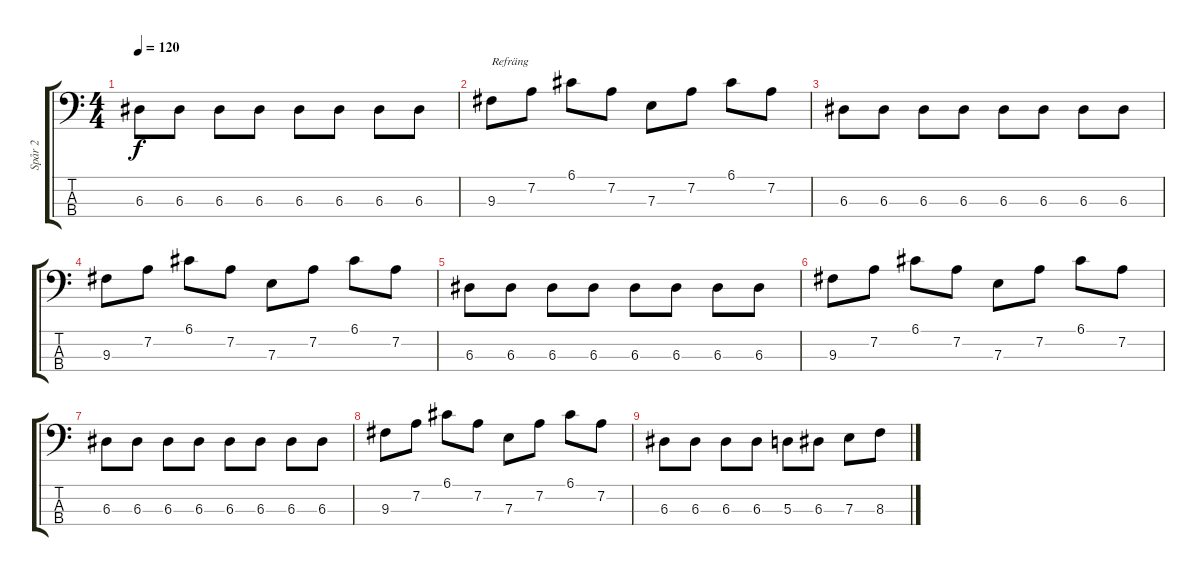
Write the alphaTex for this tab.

\track ("Spår 2" "Spår 2") {instrument electricbasspick}
\staff {score tabs}
\tuning (G2 D2 A1 E1) {hide}
\ts (4 4)
\tempo 120
\clef f4
\ks c
6.3.8{dy f} 6.3.8 6.3.8 6.3.8 6.3.8 6.3.8 6.3.8 6.3.8 |
9.3.8{txt "Refräng"} 7.2.8 6.1.8 7.2.8 7.3.8 7.2.8 6.1.8 7.2.8 |
6.3.8 6.3.8 6.3.8 6.3.8 6.3.8 6.3.8 6.3.8 6.3.8 |
9.3.8 7.2.8 6.1.8 7.2.8 7.3.8 7.2.8 6.1.8 7.2.8 |
6.3.8 6.3.8 6.3.8 6.3.8 6.3.8 6.3.8 6.3.8 6.3.8 |
9.3.8 7.2.8 6.1.8 7.2.8 7.3.8 7.2.8 6.1.8 7.2.8 |
6.3.8 6.3.8 6.3.8 6.3.8 6.3.8 6.3.8 6.3.8 6.3.8 |
9.3.8 7.2.8 6.1.8 7.2.8 7.3.8 7.2.8 6.1.8 7.2.8 |
6.3.8 6.3.8 6.3.8 6.3.8 5.3.8 6.3.8 7.3.8 8.3.8
